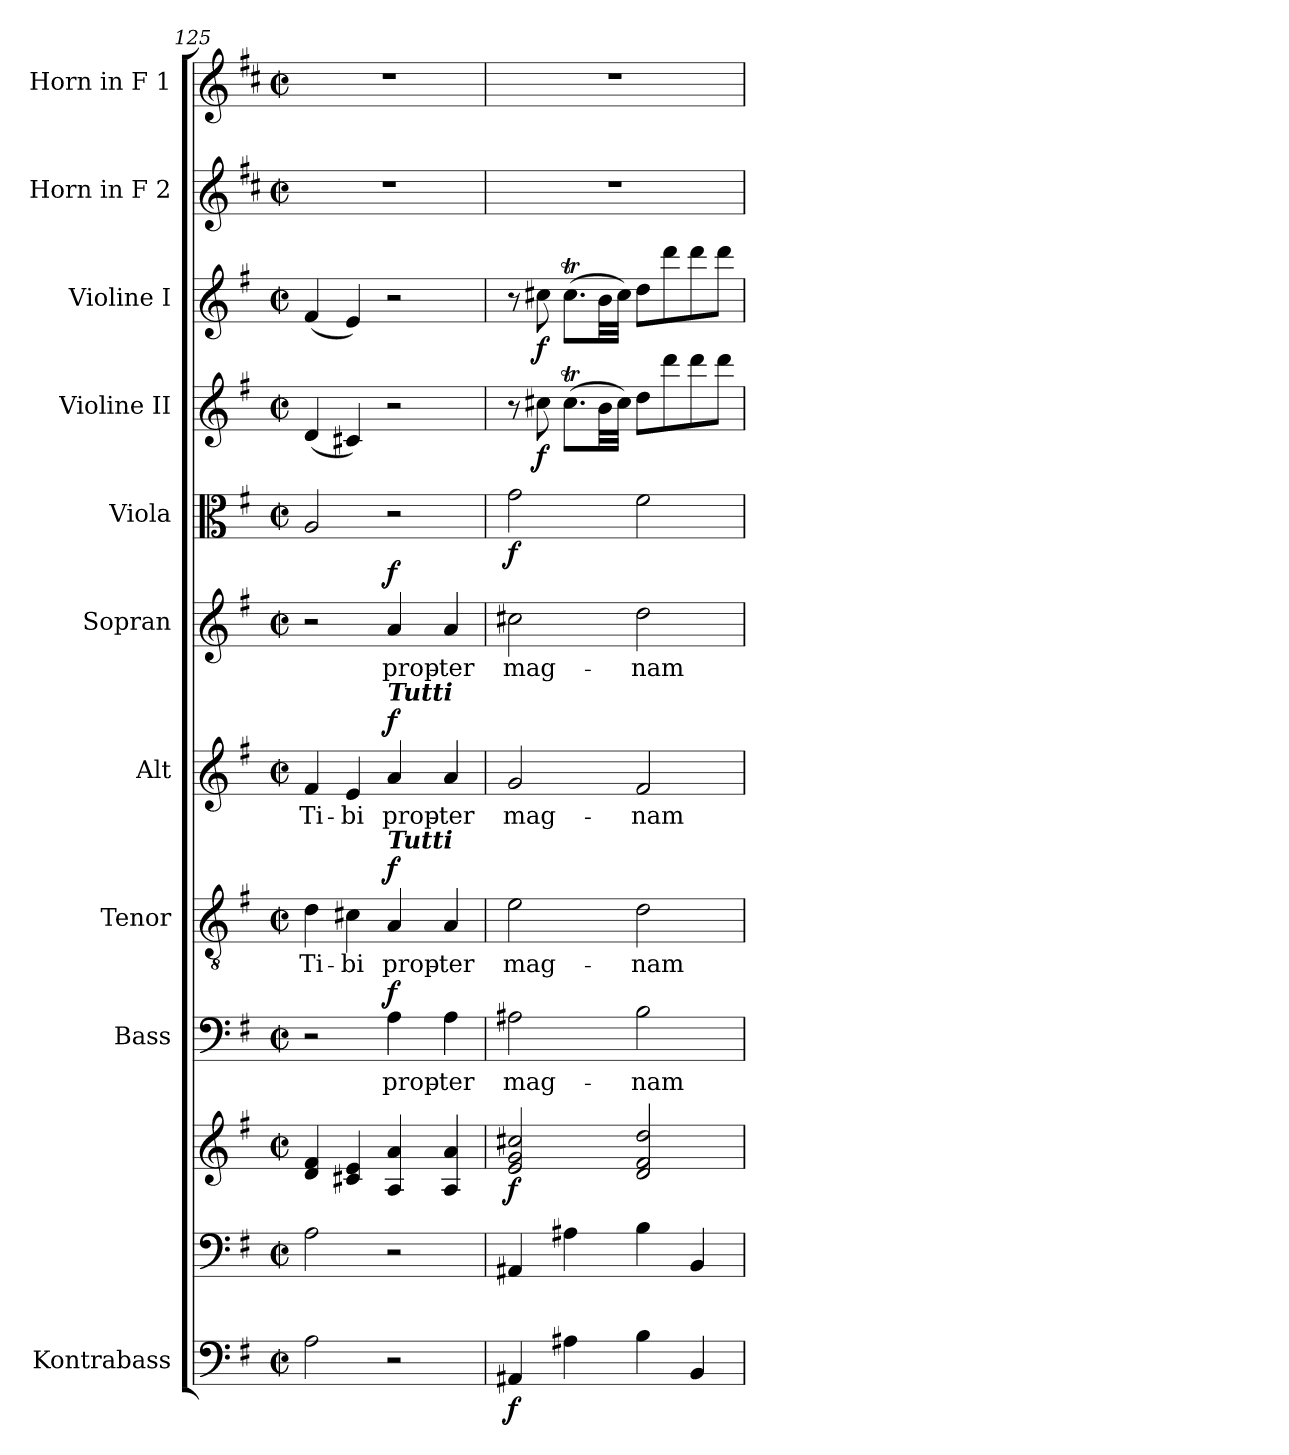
**kern	**dynam	**kern	**kern	**dynam	**kern	**text	**dynam	**kern	**text	**dynam	**kern	**text	**dynam	**kern	**text	**dynam	**kern	**dynam	**kern	**dynam	**kern	**dynam	**kern	**kern
*part11	*part11	*part10	*part10	*part10	*part9	*part9	*part9	*part8	*part8	*part8	*part7	*part7	*part7	*part6	*part6	*part6	*part5	*part5	*part4	*part4	*part3	*part3	*part2	*part1
*staff12	*staff12	*staff11	*staff10	*staff10/11	*staff9	*staff9	*staff9	*staff8	*staff8	*staff8	*staff7	*staff7	*staff7	*staff6	*staff6	*staff6	*staff5	*staff5	*staff4	*staff4	*staff3	*staff3	*staff2	*staff1
*I"Kontrabass	*	*	*	*	*I"Bass	*	*	*I"Tenor	*	*	*I"Alt	*	*	*I"Sopran	*	*	*I"Viola	*	*I"Violine II	*	*I"Violine I	*	*I"Horn in F 2	*I"Horn in F 1
*I'Kb.	*	*	*	*	*I'B.	*	*	*I'T.	*	*	*I'A.	*	*	*I'S.	*	*	*I'Vla.	*	*I'Vl. II	*	*I'Vl. I	*	*	*
*clefF4	*	*clefF4	*clefG2	*	*clefF4	*	*	*clefGv2	*	*	*clefG2	*	*	*clefG2	*	*	*clefC3	*	*clefG2	*	*clefG2	*	*clefG2	*clefG2
*ITrd7c12	*	*	*	*	*	*	*	*	*	*	*	*	*	*	*	*	*	*	*	*	*	*	*ITrd4c7	*ITrd4c7
*k[f#]	*	*k[f#]	*k[f#]	*	*k[f#]	*	*	*k[f#]	*	*	*k[f#]	*	*	*k[f#]	*	*	*k[f#]	*	*k[f#]	*	*k[f#]	*	*k[f#]	*k[f#]
*G:	*	*G:	*G:	*	*G:	*	*	*G:	*	*	*G:	*	*	*G:	*	*	*G:	*	*G:	*	*G:	*	*G:	*G:
*M2/2	*	*M2/2	*M2/2	*	*M2/2	*	*	*M2/2	*	*	*M2/2	*	*	*M2/2	*	*	*M2/2	*	*M2/2	*	*M2/2	*	*M2/2	*M2/2
*met(c|)	*	*met(c|)	*met(c|)	*	*met(c|)	*	*	*met(c|)	*	*	*met(c|)	*	*	*met(c|)	*	*	*met(c|)	*	*met(c|)	*	*met(c|)	*	*met(c|)	*met(c|)
=125	=125	=125	=125	=125	=125	=125	=125	=125	=125	=125	=125	=125	=125	=125	=125	=125	=125	=125	=125	=125	=125	=125	=125	=125
!	!	!	!	!	!	!	!	!	!LO:LY:b	!	!	!LO:LY:b	!	!	!	!	!	!	!	!	!	!	!	!
2AA\	.	2A\	4d/ 4f#/	.	2r	.	.	4d\	Ti-	.	4f#/	Ti-	.	2r	.	.	2A/	.	(<4d/	.	(<4f#/	.	1r	1r
!	!	!	!	!	!	!	!	!	!LO:LY:b	!	!	!LO:LY:b	!	!	!	!	!	!	!	!	!	!	!	!
.	.	.	4c#X/ 4e/	.	.	.	.	4c#X\	-bi	.	4e/	-bi	.	.	.	.	.	.	4c#X/)	.	4e/)	.	.	.
!	!	!	!	!	!	!	!	!	!	!	!LO:TX:a:Bi:t=Tutti	!	!	!	!	!	!	!	!	!	!	!	!	!
!	!	!	!	!	!	!	!	!LO:TX:a:Bi:t=Tutti	!	!	!	!	!	!	!	!	!	!	!	!	!	!	!	!
!	!	!	!	!	!	!LO:LY:b	!LO:DY:a	!	!LO:LY:b	!LO:DY:a	!	!LO:LY:b	!LO:DY:a	!	!LO:LY:b	!LO:DY:a	!	!	!	!	!	!	!	!
2r	.	2r	4A/ 4a/	.	4A\	prop-	f	4A/	prop-	f	4a/	prop-	f	4a/	prop-	f	2r	.	2r	.	2r	.	.	.
!	!	!	!	!	!	!LO:LY:b	!	!	!LO:LY:b	!	!	!LO:LY:b	!	!	!LO:LY:b	!	!	!	!	!	!	!	!	!
.	.	.	4A/ 4a/	.	4A\	-ter	.	4A/	-ter	.	4a/	-ter	.	4a/	-ter	.	.	.	.	.	.	.	.	.
=126	=126	=126	=126	=126	=126	=126	=126	=126	=126	=126	=126	=126	=126	=126	=126	=126	=126	=126	=126	=126	=126	=126	=126	=126
!	!LO:DY:b	!	!	!LO:DY:b	!	!LO:LY:b	!	!	!LO:LY:b	!	!	!LO:LY:b	!	!	!LO:LY:b	!	!	!LO:DY:b	!	!	!	!	!	!
4AAA#X/	f	4AA#X/	2e/ 2g/ 2cc#X/	f	2A#X\	mag-	.	2e\	mag-	.	2g/	mag-	.	2cc#X\	mag-	.	2g\	f	8r	.	8r	.	1r	1r
!	!	!	!	!	!	!	!	!	!	!	!	!	!	!	!	!	!	!	!	!LO:DY:b	!	!LO:DY:b	!	!
.	.	.	.	.	.	.	.	.	.	.	.	.	.	.	.	.	.	.	8cc#X\	f	8cc#X\	f	.	.
4AA#X\	.	4A#X\	.	.	.	.	.	.	.	.	.	.	.	.	.	.	.	.	(>8.cc#t\L	.	(>8.cc#t\L	.	.	.
.	.	.	.	.	.	.	.	.	.	.	.	.	.	.	.	.	.	.	32b\LL	.	32b\LL	.	.	.
.	.	.	.	.	.	.	.	.	.	.	.	.	.	.	.	.	.	.	32cc#\JJJ)	.	32cc#\JJJ)	.	.	.
!	!	!	!	!	!	!LO:LY:b	!	!	!LO:LY:b	!	!	!LO:LY:b	!	!	!LO:LY:b	!	!	!	!	!	!	!	!	!
4BB\	.	4B\	2d/ 2f#/ 2dd/	.	2B\	-nam	.	2d\	-nam	.	2f#/	-nam	.	2dd\	-nam	.	2f#\	.	8dd\L	.	8dd\L	.	.	.
.	.	.	.	.	.	.	.	.	.	.	.	.	.	.	.	.	.	.	8ddd\	.	8ddd\	.	.	.
4BBB/	.	4BB/	.	.	.	.	.	.	.	.	.	.	.	.	.	.	.	.	8ddd\	.	8ddd\	.	.	.
.	.	.	.	.	.	.	.	.	.	.	.	.	.	.	.	.	.	.	8ddd\J	.	8ddd\J	.	.	.
=	=	=	=	=	=	=	=	=	=	=	=	=	=	=	=	=	=	=	=	=	=	=	=	=
*-	*-	*-	*-	*-	*-	*-	*-	*-	*-	*-	*-	*-	*-	*-	*-	*-	*-	*-	*-	*-	*-	*-	*-	*-
